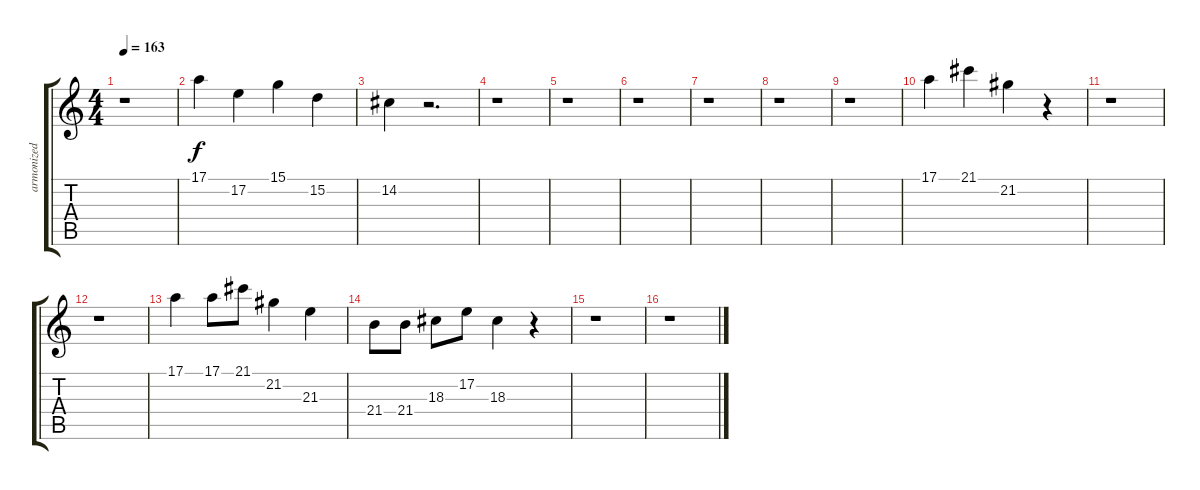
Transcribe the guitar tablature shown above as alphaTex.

\track ("armonized vocals" "armonized ") {instrument oboe}
\staff {score tabs}
\tuning (E4 B3 G3 D3 A2 E2) {hide}
\ts (4 4)
\tempo 163
\clef g2
\ks c
r.1{dy f} |
17.1.4 17.2.4 15.1.4 15.2.4 |
14.2.4 r.2{d} |
r.1 |
r.1 |
r.1 |
r.1 |
r.1 |
r.1 |
17.1.4 21.1.4 21.2.4 r.4 |
r.1 |
r.1 |
17.1.4 17.1.8 21.1.8 21.2.4 21.3.4 |
21.4.8 21.4.8 18.3.8 17.2.8 18.3.4 r.4 |
r.1 |
r.1
